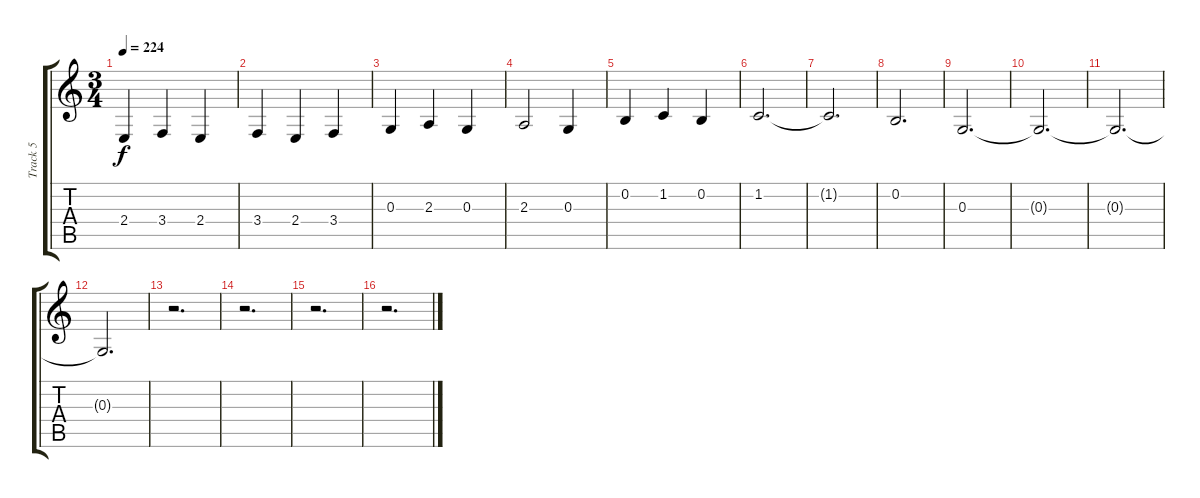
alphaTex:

\track ("Track 5" "Track 5") {instrument frenchhorn}
\staff {score tabs}
\tuning (E4 B3 G3 D3 A2 E2) {hide}
\ts (3 4)
\tempo 224
\clef g2
\ks c
2.4.4{dy f} 3.4.4 2.4.4 |
3.4.4 2.4.4 3.4.4 |
0.3.4 2.3.4 0.3.4 |
2.3.2 0.3.4 |
0.2.4 1.2.4 0.2.4 |
1.2.2{d} |
1.2{t}.2{d} |
0.2.2{d} |
0.3.2{d} |
0.3{t}.2{d} |
0.3{t}.2{d} |
0.3{t}.2{d} |
r.2{d} |
r.2{d} |
r.2{d} |
r.2{d}
